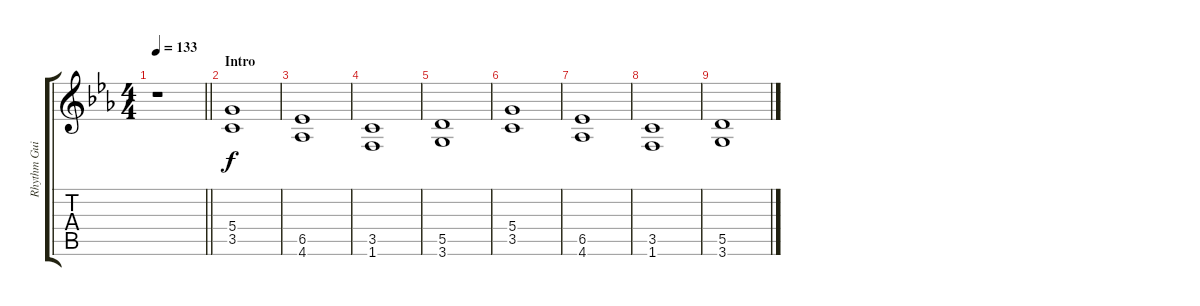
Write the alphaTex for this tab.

\track ("Rhythm Guitar 1: Thomas Eriksson" "Rhythm Gui") {instrument distortionguitar}
\staff {score tabs}
\tuning (E4 B3 G3 D3 A2 E2) {hide}
\ts (4 4)
\tempo 133
\clef g2
\barLineRight lightlight
\ks cminor
r.1{dy f instrument distortionguitar} |
\section ("" "Intro")
(5.4 3.5).1 |
(6.5 4.6).1 |
(3.5 1.6).1 |
(5.5 3.6).1 |
(5.4 3.5).1 |
(6.5 4.6).1 |
(3.5 1.6).1 |
(5.5 3.6).1
